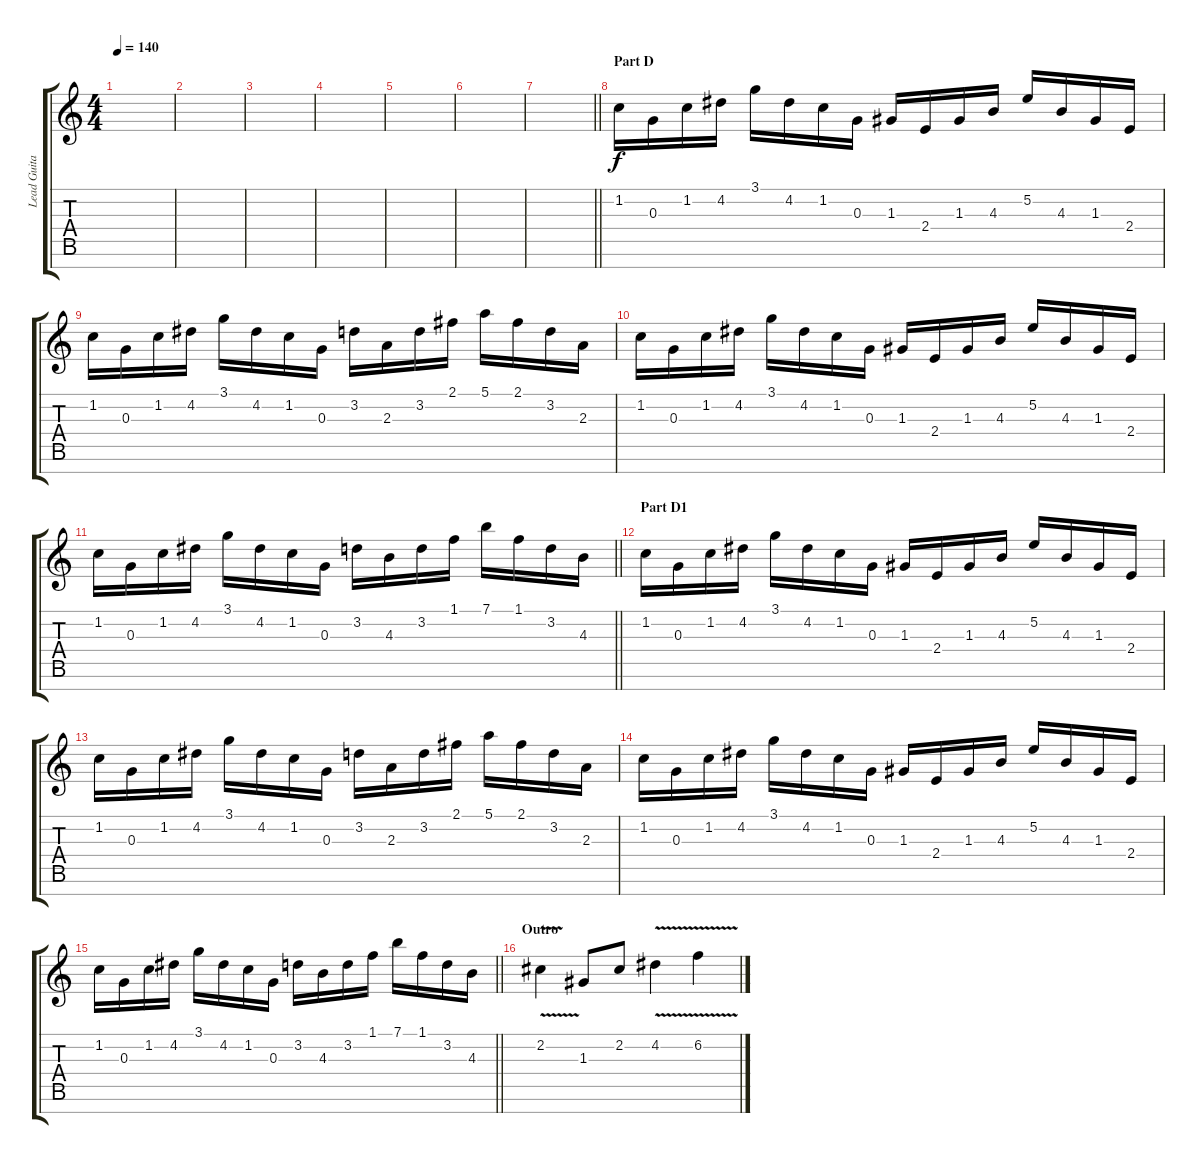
\track ("Lead Guitar" "Lead Guita") {instrument distortionguitar}
\staff {score tabs}
\tuning (E4 B3 G3 D3 A2 E2 B1) {hide}
\ts (4 4)
\tempo 140
\clef g2
\ks c
|
|
|
|
|
|
\barLineRight lightlight
|
\section ("" "Part D")
1.2.16 0.3.16 1.2.16 4.2.16 3.1.16 4.2.16 1.2.16 0.3.16 1.3.16 2.4.16 1.3.16 4.3.16 5.2.16 4.3.16 1.3.16 2.4.16 |
1.2.16 0.3.16 1.2.16 4.2.16 3.1.16 4.2.16 1.2.16 0.3.16 3.2.16 2.3.16 3.2.16 2.1.16 5.1.16 2.1.16 3.2.16 2.3.16 |
1.2.16 0.3.16 1.2.16 4.2.16 3.1.16 4.2.16 1.2.16 0.3.16 1.3.16 2.4.16 1.3.16 4.3.16 5.2.16 4.3.16 1.3.16 2.4.16 |
\barLineRight lightlight
1.2.16 0.3.16 1.2.16 4.2.16 3.1.16 4.2.16 1.2.16 0.3.16 3.2.16 4.3.16 3.2.16 1.1.16 7.1.16 1.1.16 3.2.16 4.3.16 |
\section ("" "Part D1")
1.2.16 0.3.16 1.2.16 4.2.16 3.1.16 4.2.16 1.2.16 0.3.16 1.3.16 2.4.16 1.3.16 4.3.16 5.2.16 4.3.16 1.3.16 2.4.16 |
1.2.16 0.3.16 1.2.16 4.2.16 3.1.16 4.2.16 1.2.16 0.3.16 3.2.16 2.3.16 3.2.16 2.1.16 5.1.16 2.1.16 3.2.16 2.3.16 |
1.2.16 0.3.16 1.2.16 4.2.16 3.1.16 4.2.16 1.2.16 0.3.16 1.3.16 2.4.16 1.3.16 4.3.16 5.2.16 4.3.16 1.3.16 2.4.16 |
\barLineRight lightlight
1.2.16 0.3.16 1.2.16 4.2.16 3.1.16 4.2.16 1.2.16 0.3.16 3.2.16 4.3.16 3.2.16 1.1.16 7.1.16 1.1.16 3.2.16 4.3.16 |
\section ("" "Outro")
2.2{v}.4 1.3.8 2.2.8 4.2{v}.4 6.2{v}.4
